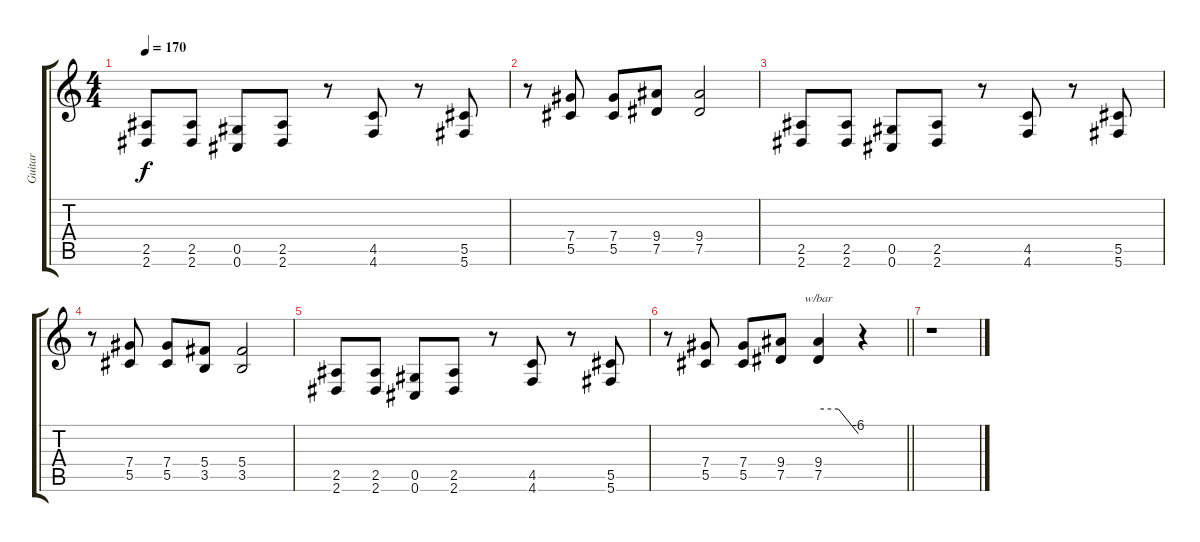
\track ("Guitar" "Guitar") {instrument distortionguitar}
\staff {score tabs}
\tuning (Eb4 Bb3 Gb3 Db3 Ab2 Db2) {hide}
\ts (4 4)
\tempo 170
\clef g2
\ks c
(2.5 2.6).8{dy f} (2.5 2.6).8 (0.5 0.6).8 (2.5 2.6).8 r.8 (4.5 4.6).8 r.8 (5.5 5.6).8 |
r.8 (7.4 5.5).8 (7.4 5.5).8 (9.4 7.5).8 (9.4 7.5).2 |
(2.5 2.6).8 (2.5 2.6).8 (0.5 0.6).8 (2.5 2.6).8 r.8 (4.5 4.6).8 r.8 (5.5 5.6).8 |
r.8 (7.4 5.5).8 (7.4 5.5).8 (5.4 3.5).8 (5.4 3.5).2 |
(2.5 2.6).8 (2.5 2.6).8 (0.5 0.6).8 (2.5 2.6).8 r.8 (4.5 4.6).8 r.8 (5.5 5.6).8 |
\barLineRight lightlight
r.8 (7.4 5.5).8 (7.4 5.5).8 (9.4 7.5).8 (9.4 7.5).4{tbe (custom default 0 0 30 0 60 -24)} r.4 |
r.1
